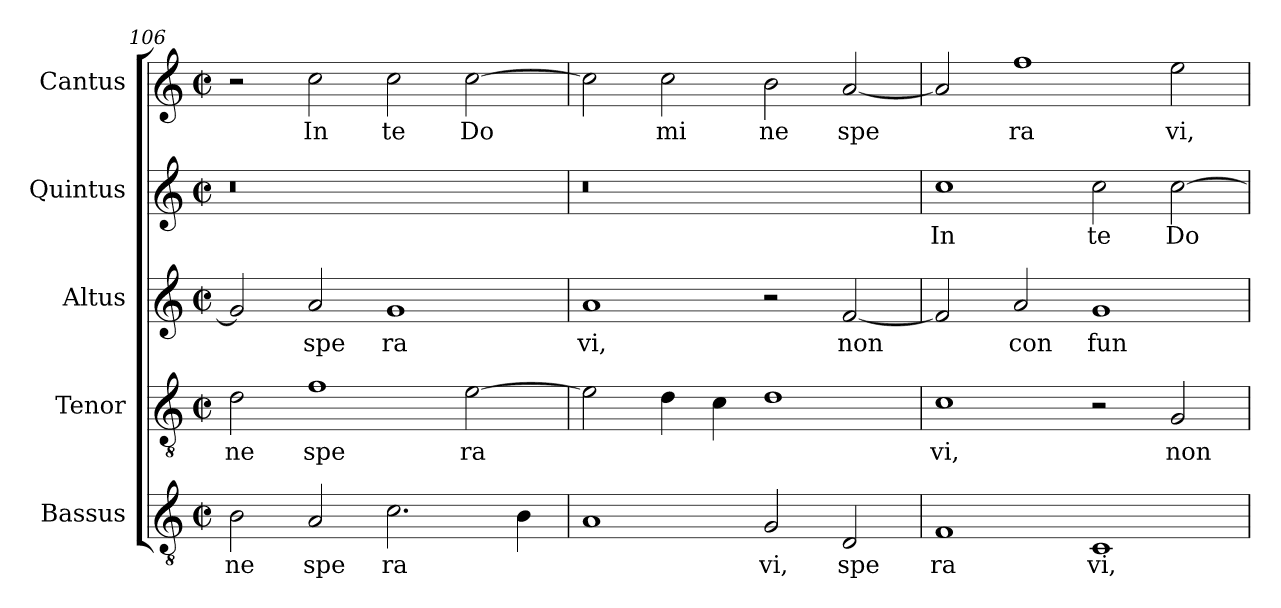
**kern	**text	**kern	**text	**kern	**text	**kern	**text	**kern	**text
*part5	*part5	*part4	*part4	*part3	*part3	*part2	*part2	*part1	*part1
*staff5	*staff5	*staff4	*staff4	*staff3	*staff3	*staff2	*staff2	*staff1	*staff1
*I"Bassus	*	*I"Tenor	*	*I"Altus	*	*I"Quintus	*	*I"Cantus	*
*clefGv2	*	*clefGv2	*	*clefG2	*	*clefG2	*	*clefG2	*
*	*	*	*	*k[]	*	*	*	*	*
*	*	*	*	*C:	*	*	*	*	*
*M2/2	*	*M2/2	*	*M2/2	*	*M2/2	*	*M2/2	*
*met(c|)	*	*met(c|)	*	*met(c|)	*	*met(c|)	*	*met(c|)	*
=106	=106	=106	=106	=106	=106	=106	=106	=106	=106
!	!LO:LY:b:cj	!	!LO:LY:b:cj	!	!	!	!	!	!
2B\	ne	2d\	ne	2g/]	.	0r	.	2r	.
!	!LO:LY:b:cj	!	!LO:LY:b:cj	!	!LO:LY:b:cj	!	!	!	!LO:LY:b:cj
2A/	spe	1f	spe	2a/	spe	.	.	2cc\	In
!	!LO:LY:b:cj	!	!	!	!LO:LY:b:cj	!	!	!	!LO:LY:b:cj
2.c\	ra	.	.	1g	ra	.	.	2cc\	te
!	!	!	!LO:LY:b:cj	!	!	!	!	!	!LO:LY:b
.	.	[>2e\	ra	.	.	.	.	[>2cc\	Do
4B\	.	.	.	.	.	.	.	.	.
=107	=107	=107	=107	=107	=107	=107	=107	=107	=107
!	!	!	!	!	!LO:LY:b:cj	!	!	!	!
1A	.	2e\]	.	1a	vi,	0r	.	2cc\]	.
!	!	!	!	!	!	!	!	!	!LO:LY:b:cj
.	.	4d\	.	.	.	.	.	2cc\	mi
.	.	4c\	.	.	.	.	.	.	.
!	!LO:LY:b:cj	!	!	!	!	!	!	!	!LO:LY:b:cj
2G/	vi,	1d	.	2r	.	.	.	2b\	ne
!	!LO:LY:b:cj	!	!	!	!LO:LY:b	!	!	!	!LO:LY:b
2D/	spe	.	.	[<2f/	non	.	.	[<2a/	spe
=108	=108	=108	=108	=108	=108	=108	=108	=108	=108
!	!LO:LY:b:cj	!	!LO:LY:b:cj	!	!	!	!LO:LY:b:cj	!	!
1F	ra	1c	vi,	2f/]	.	1cc	In	2a/]	.
!	!	!	!	!	!LO:LY:b:cj	!	!	!	!LO:LY:b:cj
.	.	.	.	2a/	con	.	.	1ff	ra
!	!LO:LY:b:cj	!	!	!	!LO:LY:b:cj	!	!LO:LY:b:cj	!	!
1C	vi,	2r	.	1g	fun	2cc\	te	.	.
!	!	!	!LO:LY:b:cj	!	!	!	!LO:LY:b	!	!LO:LY:b:cj
.	.	2G/	non	.	.	[<2cc\	Do	2ee\	vi,
=	=	=	=	=	=	=	=	=	=
*-	*-	*-	*-	*-	*-	*-	*-	*-	*-
